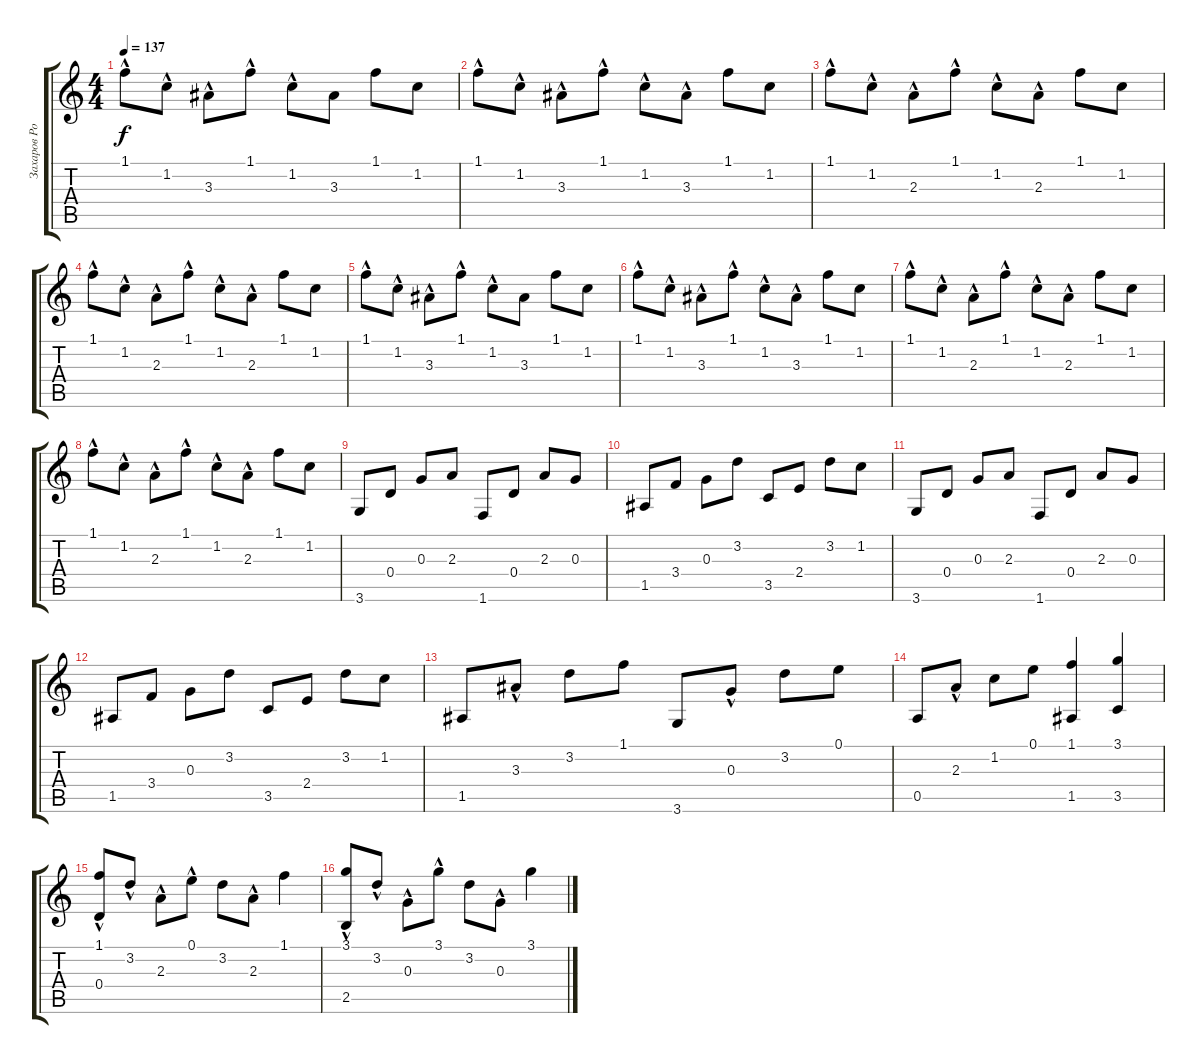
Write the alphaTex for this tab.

\track ("Захаров Роман" "Захаров Ро") {instrument acousticguitarsteel}
\staff {score tabs}
\tuning (E4 B3 G3 D3 A2 E2) {hide}
\ts (4 4)
\tempo 137
\clef g2
\ks c
1.1{hac}.8{dy f} 1.2{hac}.8 3.3{hac}.8 1.1{hac}.8 1.2{hac}.8 3.3.8 1.1.8 1.2.8 |
1.1{hac}.8 1.2{hac}.8 3.3{hac}.8 1.1{hac}.8 1.2{hac}.8 3.3{hac}.8 1.1.8 1.2.8 |
1.1{hac}.8 1.2{hac}.8 2.3{hac}.8 1.1{hac}.8 1.2{hac}.8 2.3{hac}.8 1.1.8 1.2.8 |
1.1{hac}.8 1.2{hac}.8 2.3{hac}.8 1.1{hac}.8 1.2{hac}.8 2.3{hac}.8 1.1.8 1.2.8 |
1.1{hac}.8 1.2{hac}.8 3.3{hac}.8 1.1{hac}.8 1.2{hac}.8 3.3.8 1.1.8 1.2.8 |
1.1{hac}.8 1.2{hac}.8 3.3{hac}.8 1.1{hac}.8 1.2{hac}.8 3.3{hac}.8 1.1.8 1.2.8 |
1.1{hac}.8 1.2{hac}.8 2.3{hac}.8 1.1{hac}.8 1.2{hac}.8 2.3{hac}.8 1.1.8 1.2.8 |
1.1{hac}.8 1.2{hac}.8 2.3{hac}.8 1.1{hac}.8 1.2{hac}.8 2.3{hac}.8 1.1.8 1.2.8 |
3.6.8 0.4.8 0.3.8 2.3.8 1.6.8 0.4.8 2.3.8 0.3.8 |
1.5.8 3.4.8 0.3.8 3.2.8 3.5.8 2.4.8 3.2.8 1.2.8 |
3.6.8 0.4.8 0.3.8 2.3.8 1.6.8 0.4.8 2.3.8 0.3.8 |
1.5.8 3.4.8 0.3.8 3.2.8 3.5.8 2.4.8 3.2.8 1.2.8 |
1.5.8 3.3{hac}.8 3.2.8 1.1.8 3.6.8 0.3{hac}.8 3.2.8 0.1.8 |
0.5.8 2.3{hac}.8 1.2.8 0.1.8 (1.1 1.5).4 (3.1 3.5).4 |
(1.1{hac} 0.4).8 3.2{hac}.8 2.3{hac}.8 0.1{hac}.8 3.2.8 2.3{hac}.8 1.1.4 |
(3.1{hac} 2.5).8 3.2{hac}.8 0.3{hac}.8 3.1{hac}.8 3.2.8 0.3{hac}.8 3.1.4
